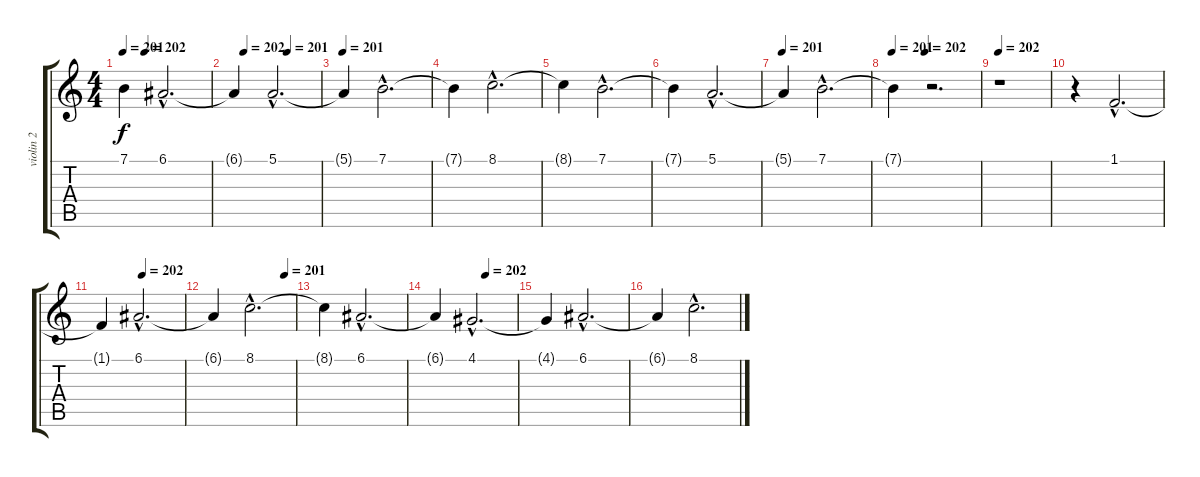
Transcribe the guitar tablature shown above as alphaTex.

\track ("violin 2" "violin 2") {instrument stringensemble1}
\staff {score tabs}
\tuning (E4 B3 G3 D3 A2 E2) {hide}
\ts (4 4)
\tempo 201
\tempo (202 0.25)
\clef g2
\ks c
7.1{t}.4{dy f} 6.1{hac}.2{d} |
\tempo (202 0.125)
\tempo (201 0.625)
6.1{t}.4 5.1{hac}.2{d} |
\tempo 201
5.1{t}.4 7.1{hac}.2{d} |
7.1{t}.4 8.1{hac}.2{d} |
8.1{t}.4 7.1{hac}.2{d} |
7.1{t}.4 5.1{hac}.2{d} |
\tempo 201
5.1{t}.4 7.1{hac}.2{d} |
\tempo 201
\tempo (202 0.375)
7.1{t}.4 r.2{d} |
\tempo 202
r.1 |
r.4 1.1{hac}.2{d} |
\tempo (202 0.5)
1.1{t}.4 6.1{hac}.2{d} |
\tempo (201 0.875)
6.1{t}.4 8.1{hac}.2{d} |
8.1{t}.4 6.1{hac}.2{d} |
\tempo (202 0.625)
6.1{t}.4 4.1{hac}.2{d} |
4.1{t}.4 6.1{hac}.2{d} |
6.1{t}.4 8.1{hac}.2{d}
